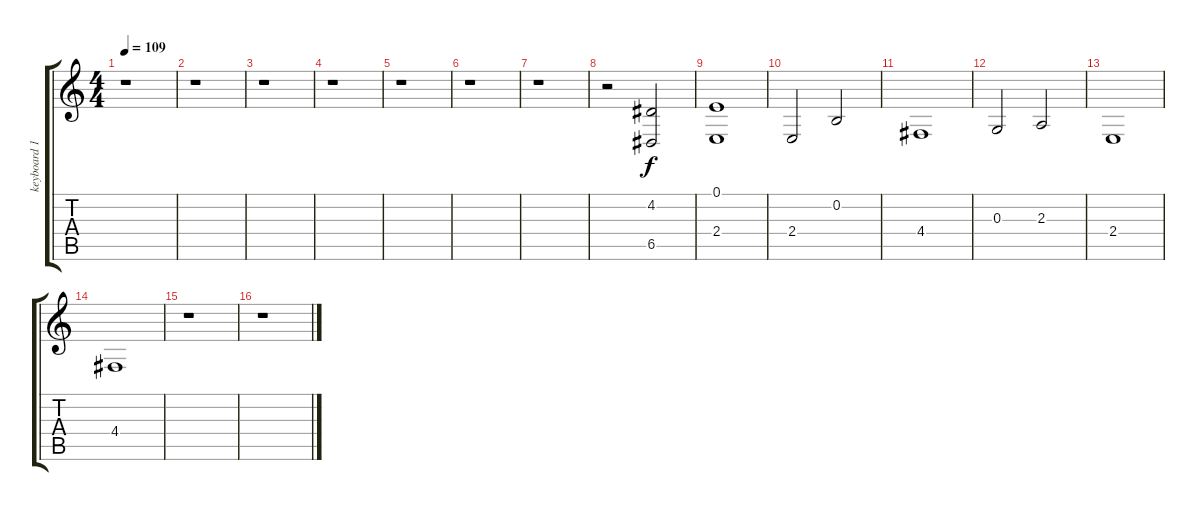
\track ("keyboard 1" "keyboard 1") {instrument seashore}
\staff {score tabs}
\tuning (E4 B3 G3 D3 A2 E2) {hide}
\ts (4 4)
\tempo 109
\clef g2
\ks c
r.1{dy f} |
r.1 |
r.1 |
r.1 |
r.1 |
r.1 |
r.1 |
r.2 (4.2 6.5).2 |
(0.1 2.4).1 |
2.4.2 0.2.2 |
4.4.1 |
0.3.2 2.3.2 |
2.4.1 |
4.4.1 |
r.1 |
r.1
